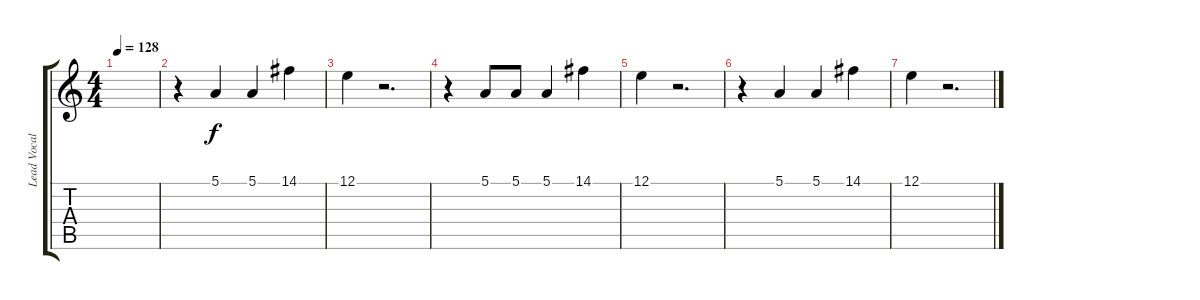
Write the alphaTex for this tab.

\track ("Lead Vocals" "Lead Vocal") {instrument lead1square}
\staff {score tabs}
\tuning (E4 B3 G3 D3 A2 E2) {hide}
\ts (4 4)
\tempo 128
\clef g2
\ks c
|
r.4 5.1.4{lyrics (0 "") lyrics (1 "") lyrics (2 "") lyrics (3 "") lyrics (4 "")} 5.1.4{lyrics (0 "") lyrics (1 "") lyrics (2 "") lyrics (3 "") lyrics (4 "")} 14.1.4{lyrics (0 "") lyrics (1 "") lyrics (2 "") lyrics (3 "") lyrics (4 "")} |
12.1.4{lyrics (0 "") lyrics (1 "") lyrics (2 "") lyrics (3 "") lyrics (4 "")} r.2{d} |
r.4 5.1.8{lyrics (0 "") lyrics (1 "") lyrics (2 "") lyrics (3 "") lyrics (4 "")} 5.1.8{lyrics (0 "") lyrics (1 "") lyrics (2 "") lyrics (3 "") lyrics (4 "")} 5.1.4{lyrics (0 "") lyrics (1 "") lyrics (2 "") lyrics (3 "") lyrics (4 "")} 14.1.4{lyrics (0 "") lyrics (1 "") lyrics (2 "") lyrics (3 "") lyrics (4 "")} |
12.1.4{lyrics (0 "") lyrics (1 "") lyrics (2 "") lyrics (3 "") lyrics (4 "")} r.2{d} |
r.4 5.1.4{lyrics (0 "") lyrics (1 "") lyrics (2 "") lyrics (3 "") lyrics (4 "")} 5.1.4{lyrics (0 "") lyrics (1 "") lyrics (2 "") lyrics (3 "") lyrics (4 "")} 14.1.4{lyrics (0 "") lyrics (1 "") lyrics (2 "") lyrics (3 "") lyrics (4 "")} |
12.1.4{lyrics (0 "") lyrics (1 "") lyrics (2 "") lyrics (3 "") lyrics (4 "")} r.2{d}
